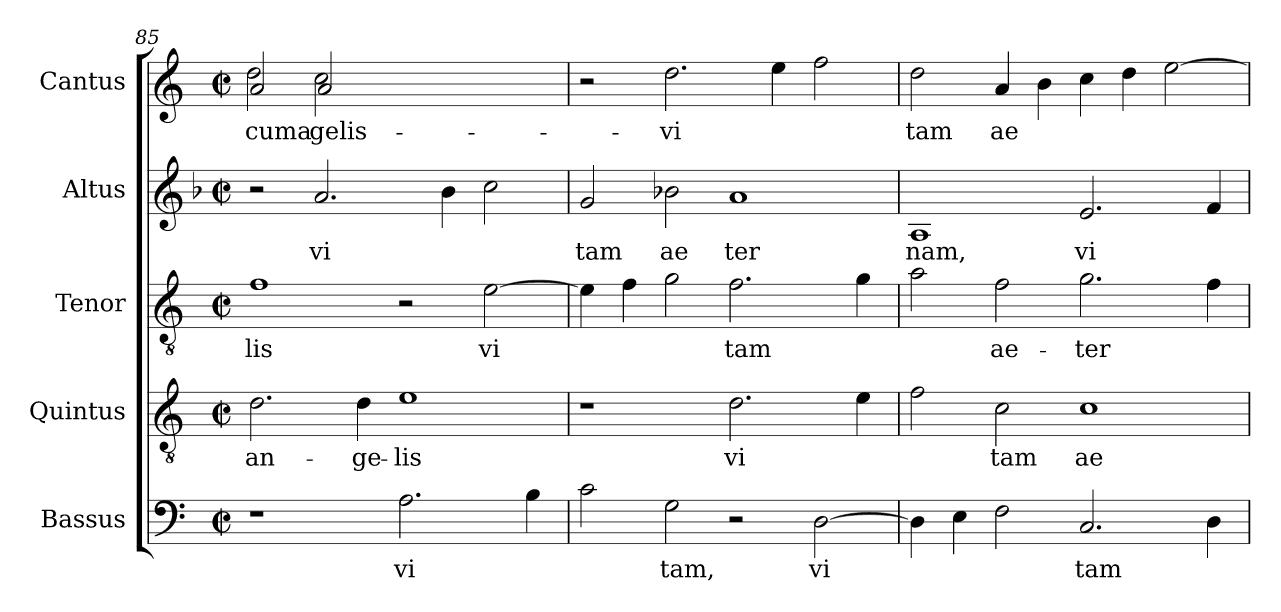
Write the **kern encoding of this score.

**kern	**text	**kern	**text	**kern	**text	**kern	**text	**kern	**text
*part5	*part5	*part4	*part4	*part3	*part3	*part2	*part2	*part1	*part1
*staff5	*staff5	*staff4	*staff4	*staff3	*staff3	*staff2	*staff2	*staff1	*staff1
*I"Bassus	*	*I"Quintus	*	*I"Tenor	*	*I"Altus	*	*I"Cantus	*
*clefF4	*	*clefGv2	*	*clefGv2	*	*clefG2	*	*clefG2	*
*k[]	*	*k[]	*	*k[]	*	*k[b-]	*	*k[]	*
*C:	*	*C:	*	*C:	*	*F:	*	*C:	*
*M2/2	*	*M2/2	*	*M2/2	*	*M2/2	*	*M2/2	*
*met(c|)	*	*met(c|)	*	*met(c|)	*	*met(c|)	*	*met(c|)	*
=85	=85	=85	=85	=85	=85	=85	=85	=85	=85
!	!	!	!LO:LY:b:cj	!	!LO:LY:b	!	!	!	!LO:LY:b:cj
*	*	*	*	*	*	*	*	*^	*
1r	.	2.d\	an-	1f	-lis	2r	.	2a/	2dd\	cuma
!	!	!	!	!	!	!	!LO:LY:b:cj	!	!	!LO:LY:b:cj
.	.	.	.	.	.	2.a/	vi	2cc\	2a/	gelis-
!	!	!	!LO:LY:b:cj	!	!	!	!	!	!	!
.	.	4d\	-ge-	.	.	.	.	.	.	.
!	!LO:LY:b:cj	!	!LO:LY:b:cj	!	!	!	!	!	!	!
2.A\	vi	1e	-lis	2r	.	.	.	1ryy	1ryy	.
!	!	!	!	!	!	!	!LO:LY:b:cj	!	!	!
.	.	.	.	.	.	4b-\	.	.	.	.
!	!	!	!	!	!LO:LY:b	!	!LO:LY:b:cj	!	!	!
.	.	.	.	[>2e\	vi-	2cc\	.	.	.	.
!	!LO:LY:b:cj	!	!	!	!	!	!	!	!	!
4B\	.	.	.	.	.	.	.	.	.	.
*	*	*	*	*	*	*	*	*v	*v	*
=86	=86	=86	=86	=86	=86	=86	=86	=86	=86
!	!LO:LY:b:cj	!	!	!	!LO:LY:b	!	!LO:LY:b:cj	!	!
2c\	.	1r	.	4e\]	--	2g/	tam	2r	.
!	!	!	!	!	!LO:LY:b	!	!	!	!
.	.	.	.	4f\	--	.	.	.	.
!	!LO:LY:b:cj	!	!	!	!LO:LY:b	!	!LO:LY:b:cj	!	!LO:LY:b:cj
2G\	tam,	.	.	2g\	--	2b-X\	ae	2.dd\	-vi-
!	!	!	!LO:LY:b:cj	!	!LO:LY:b	!	!LO:LY:b:cj	!	!
2r	.	2.d\	vi-	2.f\	-tam	1a	ter	.	.
!	!	!	!	!	!	!	!	!	!LO:LY:b:cj
.	.	.	.	.	.	.	.	4ee\	--
!	!LO:LY:b:cj	!	!	!	!	!	!	!	!LO:LY:b:cj
[>2D\	vi	.	.	.	.	.	.	2ff\	--
!	!	!	!LO:LY:b:cj	!	!LO:LY:b	!	!	!	!
.	.	4e\	--	4g\	.	.	.	.	.
=87	=87	=87	=87	=87	=87	=87	=87	=87	=87
!	!LO:LY:b:cj	!	!LO:LY:b:cj	!	!LO:LY:b	!	!LO:LY:b:cj	!	!LO:LY:b:cj
4D\]	.	2f\	--	2a\	.	1A	nam,	2dd\	-tam
!	!LO:LY:b:cj	!	!	!	!	!	!	!	!
4E\	.	.	.	.	.	.	.	.	.
!	!LO:LY:b:cj	!	!LO:LY:b:cj	!	!LO:LY:b	!	!	!	!LO:LY:b:cj
2F\	.	2c\	-tam	2f\	ae-	.	.	4a/	ae-
!	!	!	!	!	!	!	!	!	!LO:LY:b:cj
.	.	.	.	.	.	.	.	4b\	--
!	!LO:LY:b:cj	!	!LO:LY:b:cj	!	!LO:LY:b	!	!LO:LY:b:cj	!	!LO:LY:b:cj
2.C/	tam	1c	ae-	2.g\	-ter-	2.e/	vi	4cc\	--
!	!	!	!	!	!	!	!	!	!LO:LY:b:cj
.	.	.	.	.	.	.	.	4dd\	--
!	!	!	!	!	!	!	!	!	!LO:LY:b:cj
.	.	.	.	.	.	.	.	[>2ee\	--
!	!LO:LY:b:cj	!	!	!	!LO:LY:b	!	!LO:LY:b:cj	!	!
4D\	.	.	.	4f\	--	4f/	.	.	.
=	=	=	=	=	=	=	=	=	=
*-	*-	*-	*-	*-	*-	*-	*-	*-	*-
